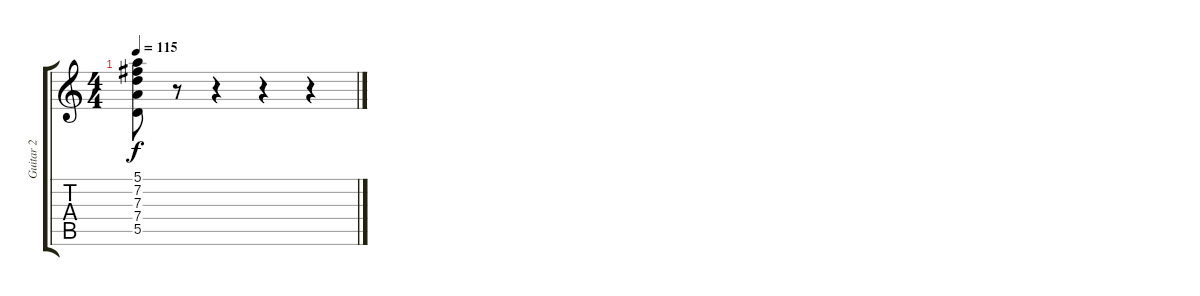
\track ("Guitar 2" "Guitar 2") {instrument overdrivenguitar}
\staff {score tabs}
\tuning (E4 B3 G3 D3 A2 E2) {hide}
\ts (4 4)
\tempo 115
\clef g2
\ks c
(5.1 7.2 7.3 7.4 5.5).8{dy f} r.8 r.4 r.4 r.4
